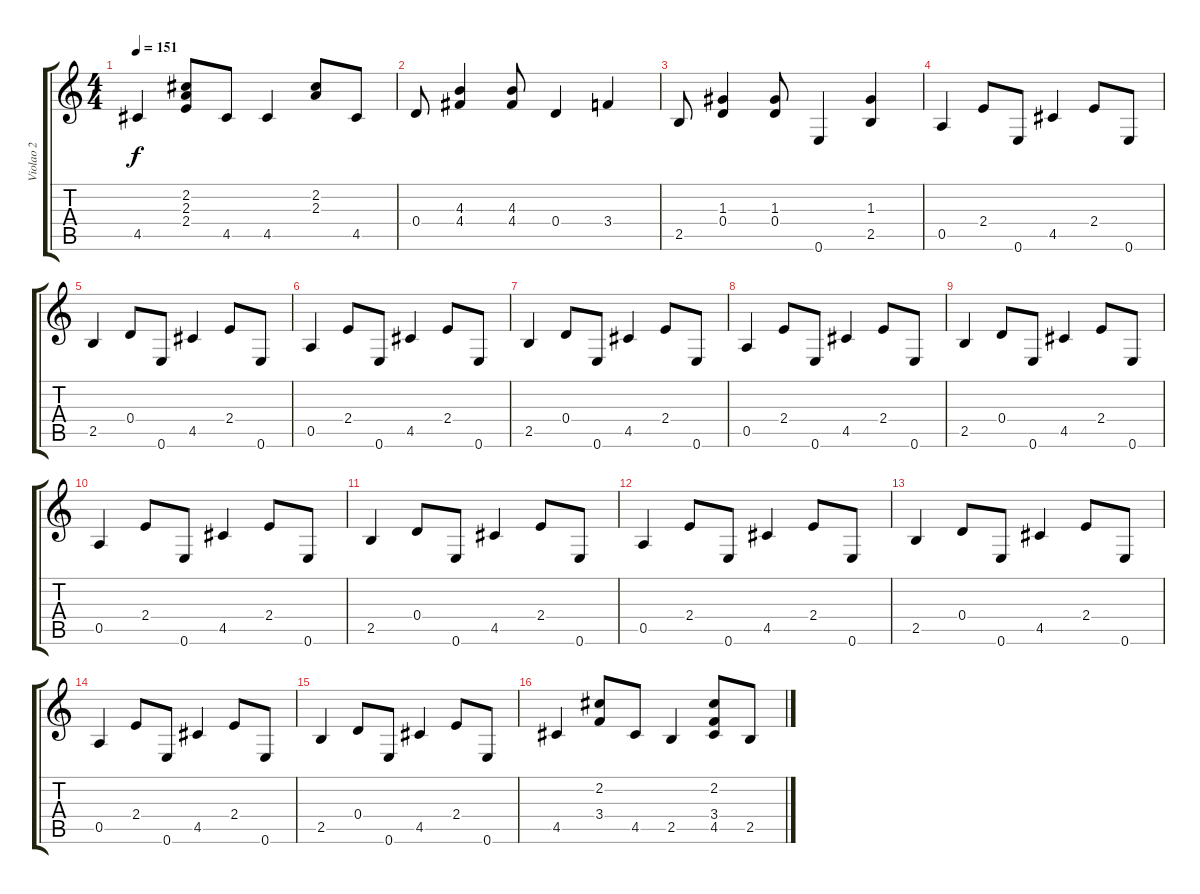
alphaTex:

\track ("Violao 2" "Violao 2") {instrument acousticguitarnylon}
\staff {score tabs}
\tuning (E4 B3 G3 D3 A2 E2) {hide}
\ts (4 4)
\tempo 151
\clef g2
\ks c
4.5.4{dy f} (2.2 2.3 2.4).8 4.5.8 4.5.4 (2.2 2.3).8 4.5.8 |
0.4.8 (4.3 4.4).4 (4.3 4.4).8 0.4.4 3.4.4 |
2.5.8 (1.3 0.4).4 (1.3 0.4).8 0.6.4 (1.3 2.5).4 |
0.5.4 2.4.8 0.6.8 4.5.4 2.4.8 0.6.8 |
2.5.4 0.4.8 0.6.8 4.5.4 2.4.8 0.6.8 |
0.5.4 2.4.8 0.6.8 4.5.4 2.4.8 0.6.8 |
2.5.4 0.4.8 0.6.8 4.5.4 2.4.8 0.6.8 |
0.5.4 2.4.8 0.6.8 4.5.4 2.4.8 0.6.8 |
2.5.4 0.4.8 0.6.8 4.5.4 2.4.8 0.6.8 |
0.5.4 2.4.8 0.6.8 4.5.4 2.4.8 0.6.8 |
2.5.4 0.4.8 0.6.8 4.5.4 2.4.8 0.6.8 |
0.5.4 2.4.8 0.6.8 4.5.4 2.4.8 0.6.8 |
2.5.4 0.4.8 0.6.8 4.5.4 2.4.8 0.6.8 |
0.5.4 2.4.8 0.6.8 4.5.4 2.4.8 0.6.8 |
2.5.4 0.4.8 0.6.8 4.5.4 2.4.8 0.6.8 |
4.5.4 (2.2 3.4).8 4.5.8 2.5.4 (2.2 3.4 4.5).8 2.5.8
